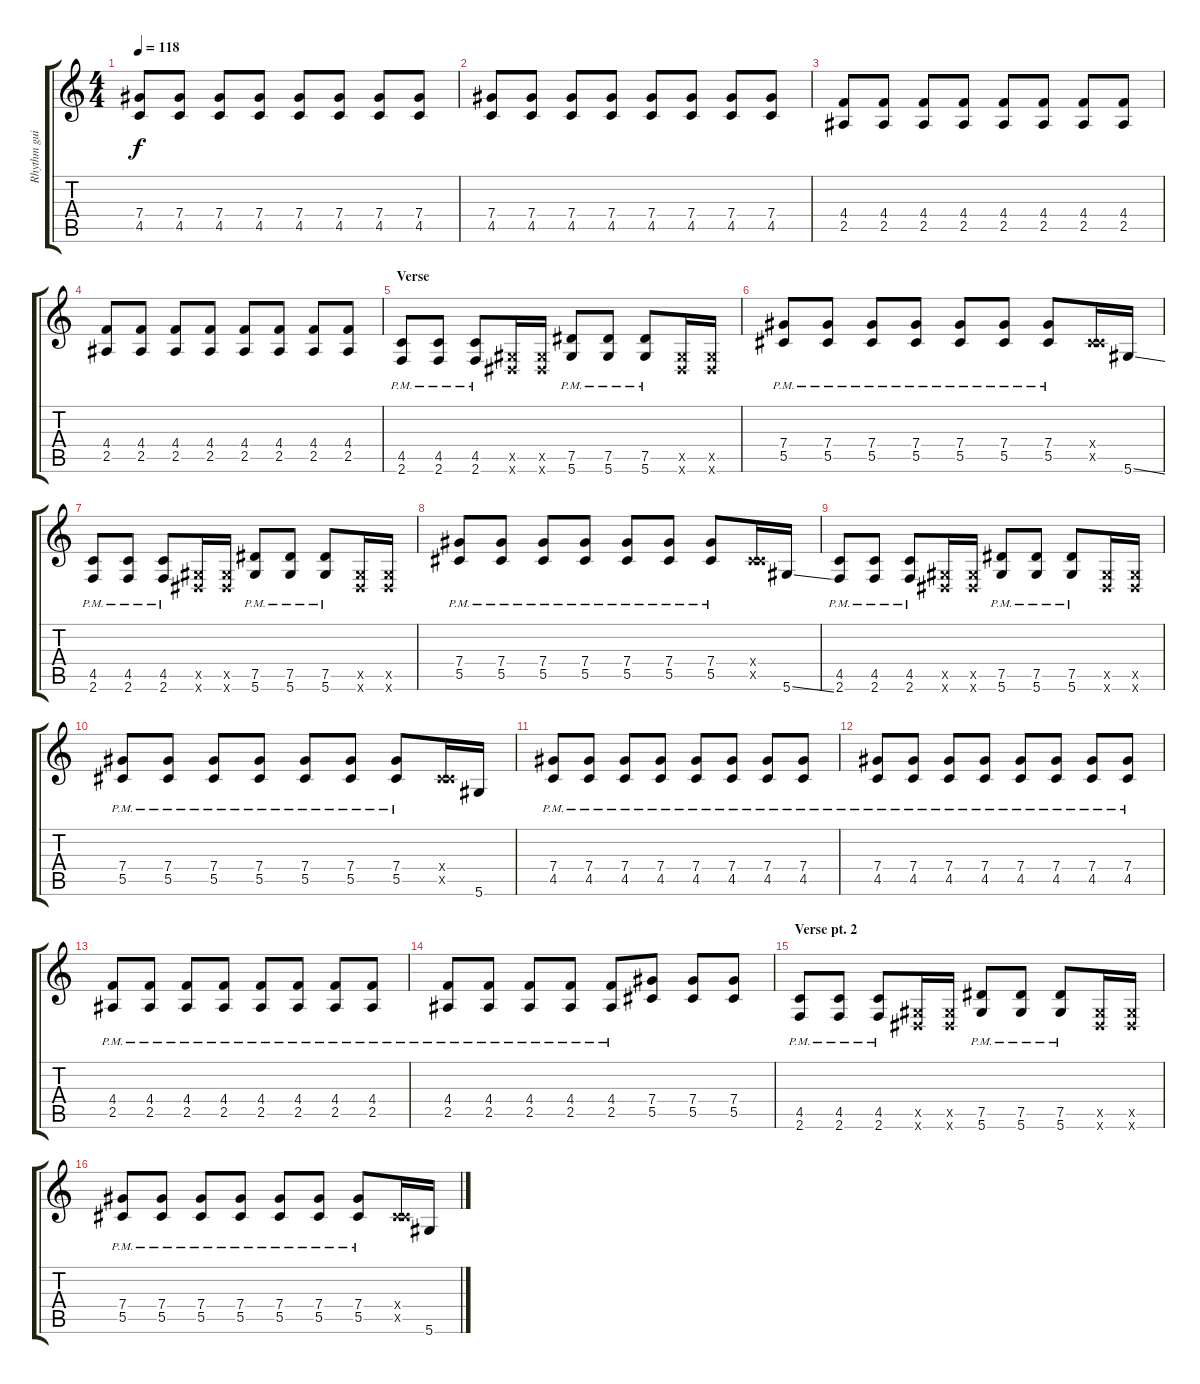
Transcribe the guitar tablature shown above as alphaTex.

\track ("Rhythm guitar" "Rhythm gui") {instrument distortionguitar}
\staff {score tabs}
\tuning (Eb4 Bb3 Gb3 Db3 Ab2 Eb2) {hide}
\ts (4 4)
\tempo 118
\clef g2
\ks c
(7.4 4.5).8{dy f} (7.4 4.5).8 (7.4 4.5).8 (7.4 4.5).8 (7.4 4.5).8 (7.4 4.5).8 (7.4 4.5).8 (7.4 4.5).8 |
(7.4 4.5).8 (7.4 4.5).8 (7.4 4.5).8 (7.4 4.5).8 (7.4 4.5).8 (7.4 4.5).8 (7.4 4.5).8 (7.4 4.5).8 |
(4.4 2.5).8 (4.4 2.5).8 (4.4 2.5).8 (4.4 2.5).8 (4.4 2.5).8 (4.4 2.5).8 (4.4 2.5).8 (4.4 2.5).8 |
(4.4 2.5).8 (4.4 2.5).8 (4.4 2.5).8 (4.4 2.5).8 (4.4 2.5).8 (4.4 2.5).8 (4.4 2.5).8 (4.4 2.5).8 |
\section ("" "Verse")
(4.5{pm} 2.6{pm}).8 (4.5{pm} 2.6{pm}).8 (4.5{pm} 2.6{pm}).8 (0.5{x} 0.6{x}).16 (0.5{x} 0.6{x}).16 (7.5{pm} 5.6{pm}).8 (7.5{pm} 5.6{pm}).8 (7.5{pm} 5.6{pm}).8 (0.5{x} 0.6{x}).16 (0.5{x} 0.6{x}).16 |
(7.4{pm} 5.5{pm}).8 (7.4{pm} 5.5{pm}).8 (7.4{pm} 5.5{pm}).8 (7.4{pm} 5.5{pm}).8 (7.4{pm} 5.5{pm}).8 (7.4{pm} 5.5{pm}).8 (7.4{pm} 5.5{pm}).8 (0.4{x} 5.5{x}).16 5.6{ss}.16 |
(4.5{pm} 2.6{pm}).8 (4.5{pm} 2.6{pm}).8 (4.5{pm} 2.6{pm}).8 (0.5{x} 0.6{x}).16 (0.5{x} 0.6{x}).16 (7.5{pm} 5.6{pm}).8 (7.5{pm} 5.6{pm}).8 (7.5{pm} 5.6{pm}).8 (0.5{x} 0.6{x}).16 (0.5{x} 0.6{x}).16 |
(7.4{pm} 5.5{pm}).8 (7.4{pm} 5.5{pm}).8 (7.4{pm} 5.5{pm}).8 (7.4{pm} 5.5{pm}).8 (7.4{pm} 5.5{pm}).8 (7.4{pm} 5.5{pm}).8 (7.4{pm} 5.5{pm}).8 (0.4{x} 5.5{x}).16 5.6{ss}.16 |
(4.5{pm} 2.6{pm}).8 (4.5{pm} 2.6{pm}).8 (4.5{pm} 2.6{pm}).8 (0.5{x} 0.6{x}).16 (0.5{x} 0.6{x}).16 (7.5{pm} 5.6{pm}).8 (7.5{pm} 5.6{pm}).8 (7.5{pm} 5.6{pm}).8 (0.5{x} 0.6{x}).16 (0.5{x} 0.6{x}).16 |
(7.4{pm} 5.5{pm}).8 (7.4{pm} 5.5{pm}).8 (7.4{pm} 5.5{pm}).8 (7.4{pm} 5.5{pm}).8 (7.4{pm} 5.5{pm}).8 (7.4{pm} 5.5{pm}).8 (7.4{pm} 5.5{pm}).8 (0.4{x} 5.5{x}).16 5.6.16 |
(7.4{pm} 4.5{pm}).8 (7.4{pm} 4.5{pm}).8 (7.4{pm} 4.5{pm}).8 (7.4{pm} 4.5{pm}).8 (7.4{pm} 4.5{pm}).8 (7.4{pm} 4.5{pm}).8 (7.4{pm} 4.5{pm}).8 (7.4{pm} 4.5{pm}).8 |
(7.4{pm} 4.5{pm}).8 (7.4{pm} 4.5{pm}).8 (7.4{pm} 4.5{pm}).8 (7.4{pm} 4.5{pm}).8 (7.4{pm} 4.5{pm}).8 (7.4{pm} 4.5{pm}).8 (7.4{pm} 4.5{pm}).8 (7.4{pm} 4.5{pm}).8 |
(4.4{pm} 2.5{pm}).8 (4.4{pm} 2.5{pm}).8 (4.4{pm} 2.5{pm}).8 (4.4{pm} 2.5{pm}).8 (4.4{pm} 2.5{pm}).8 (4.4{pm} 2.5{pm}).8 (4.4{pm} 2.5{pm}).8 (4.4{pm} 2.5{pm}).8 |
(4.4{pm} 2.5{pm}).8 (4.4{pm} 2.5{pm}).8 (4.4{pm} 2.5{pm}).8 (4.4{pm} 2.5{pm}).8 (4.4{pm} 2.5{pm}).8 (7.4 5.5).8 (7.4 5.5).8 (7.4 5.5).8 |
\section ("" "Verse pt. 2")
(4.5{pm} 2.6{pm}).8 (4.5{pm} 2.6{pm}).8 (4.5{pm} 2.6{pm}).8 (0.5{x} 0.6{x}).16 (0.5{x} 0.6{x}).16 (7.5{pm} 5.6{pm}).8 (7.5{pm} 5.6{pm}).8 (7.5{pm} 5.6{pm}).8 (0.5{x} 0.6{x}).16 (0.5{x} 0.6{x}).16 |
(7.4{pm} 5.5{pm}).8 (7.4{pm} 5.5{pm}).8 (7.4{pm} 5.5{pm}).8 (7.4{pm} 5.5{pm}).8 (7.4{pm} 5.5{pm}).8 (7.4{pm} 5.5{pm}).8 (7.4{pm} 5.5{pm}).8 (0.4{x} 5.5{x}).16 5.6{ss}.16
